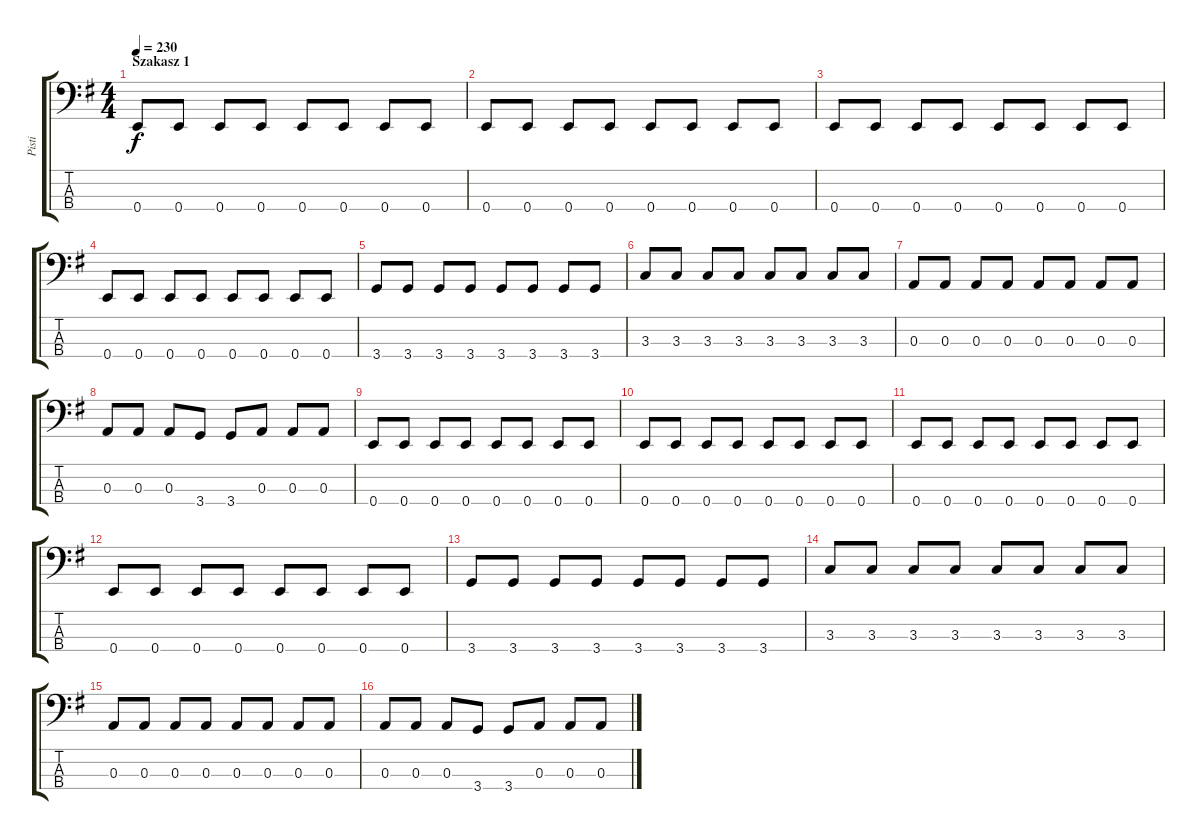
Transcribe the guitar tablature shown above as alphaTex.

\track ("Pisti" "Pisti") {instrument electricbassfinger}
\staff {score tabs}
\tuning (G2 D2 A1 E1) {hide}
\ts (4 4)
\section ("" "Szakasz 1")
\tempo 230
\clef f4
\ks eminor
0.4.8{dy f} 0.4.8 0.4.8 0.4.8 0.4.8 0.4.8 0.4.8 0.4.8 |
0.4.8 0.4.8 0.4.8 0.4.8 0.4.8 0.4.8 0.4.8 0.4.8 |
0.4.8 0.4.8 0.4.8 0.4.8 0.4.8 0.4.8 0.4.8 0.4.8 |
0.4.8 0.4.8 0.4.8 0.4.8 0.4.8 0.4.8 0.4.8 0.4.8 |
3.4.8 3.4.8 3.4.8 3.4.8 3.4.8 3.4.8 3.4.8 3.4.8 |
3.3.8 3.3.8 3.3.8 3.3.8 3.3.8 3.3.8 3.3.8 3.3.8 |
0.3.8 0.3.8 0.3.8 0.3.8 0.3.8 0.3.8 0.3.8 0.3.8 |
0.3.8 0.3.8 0.3.8 3.4.8 3.4.8 0.3.8 0.3.8 0.3.8 |
0.4.8 0.4.8 0.4.8 0.4.8 0.4.8 0.4.8 0.4.8 0.4.8 |
0.4.8 0.4.8 0.4.8 0.4.8 0.4.8 0.4.8 0.4.8 0.4.8 |
0.4.8 0.4.8 0.4.8 0.4.8 0.4.8 0.4.8 0.4.8 0.4.8 |
0.4.8 0.4.8 0.4.8 0.4.8 0.4.8 0.4.8 0.4.8 0.4.8 |
3.4.8 3.4.8 3.4.8 3.4.8 3.4.8 3.4.8 3.4.8 3.4.8 |
3.3.8 3.3.8 3.3.8 3.3.8 3.3.8 3.3.8 3.3.8 3.3.8 |
0.3.8 0.3.8 0.3.8 0.3.8 0.3.8 0.3.8 0.3.8 0.3.8 |
0.3.8 0.3.8 0.3.8 3.4.8 3.4.8 0.3.8 0.3.8 0.3.8
